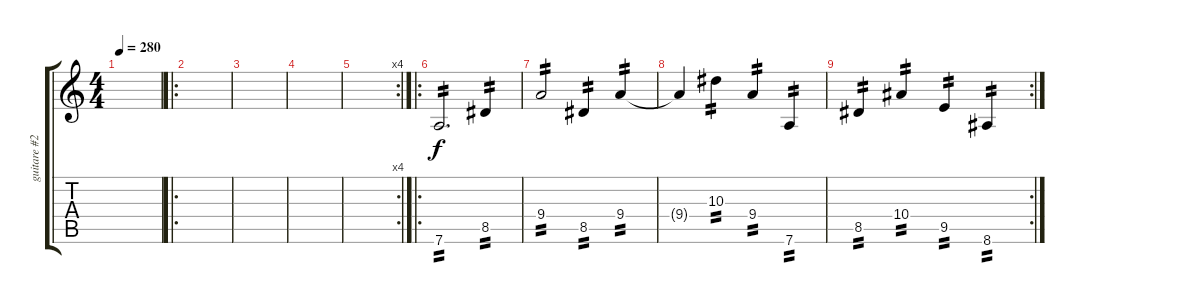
\track ("guitare #2" "guitare #2") {instrument distortionguitar}
\staff {score tabs}
\tuning (D4 A3 F3 C3 G2 D2) {hide}
\ts (4 4)
\tempo 280
\clef g2
\ks c
|
\ro
|
|
|
\rc 4
|
\ro
7.6.2{d tp 2} 8.5.4{tp 2} |
9.4.2{tp 2} 8.5.4{tp 2} 9.4.4{tp 2} |
9.4{t}.4 10.3.4{tp 2} 9.4.4{tp 2} 7.6.4{tp 2} |
\rc 2
8.5.4{tp 2} 10.4.4{tp 2} 9.5.4{tp 2} 8.6.4{tp 2}
